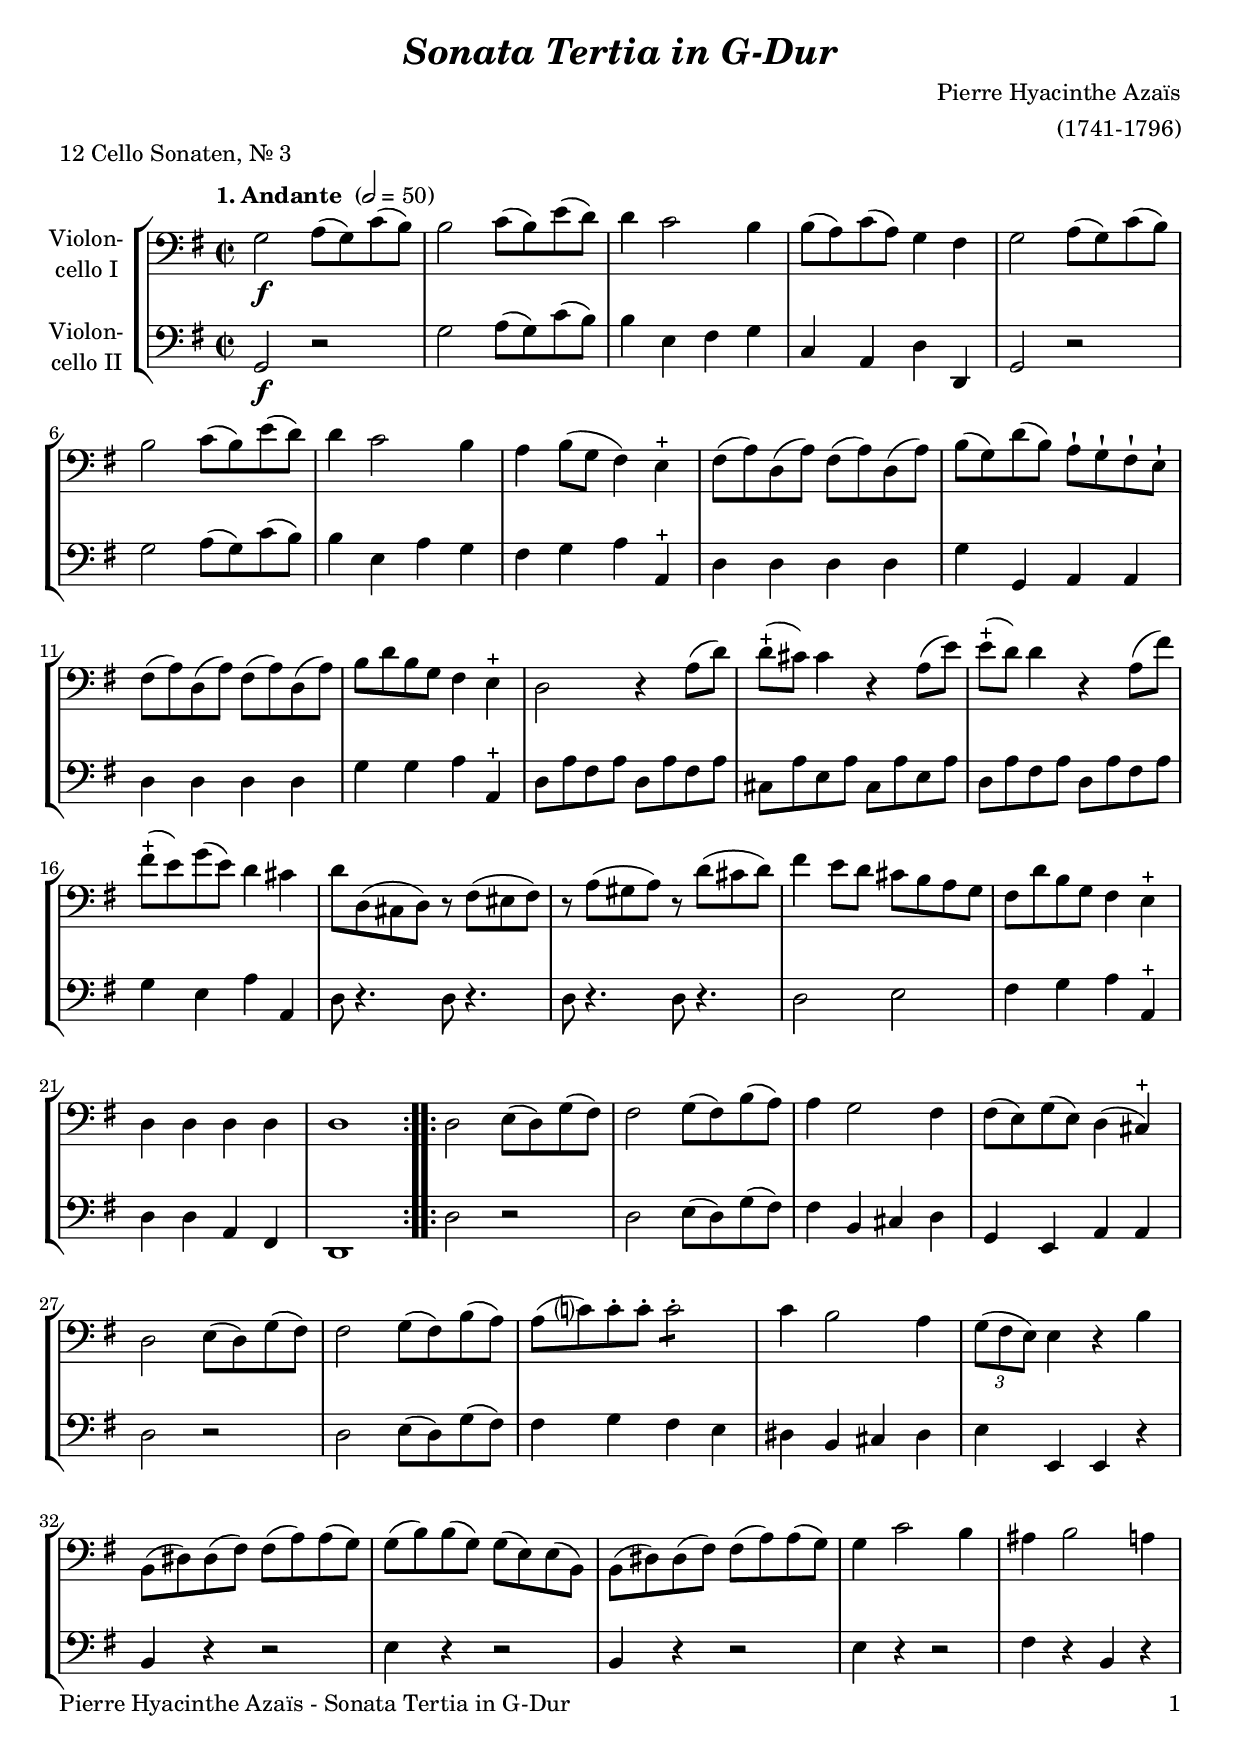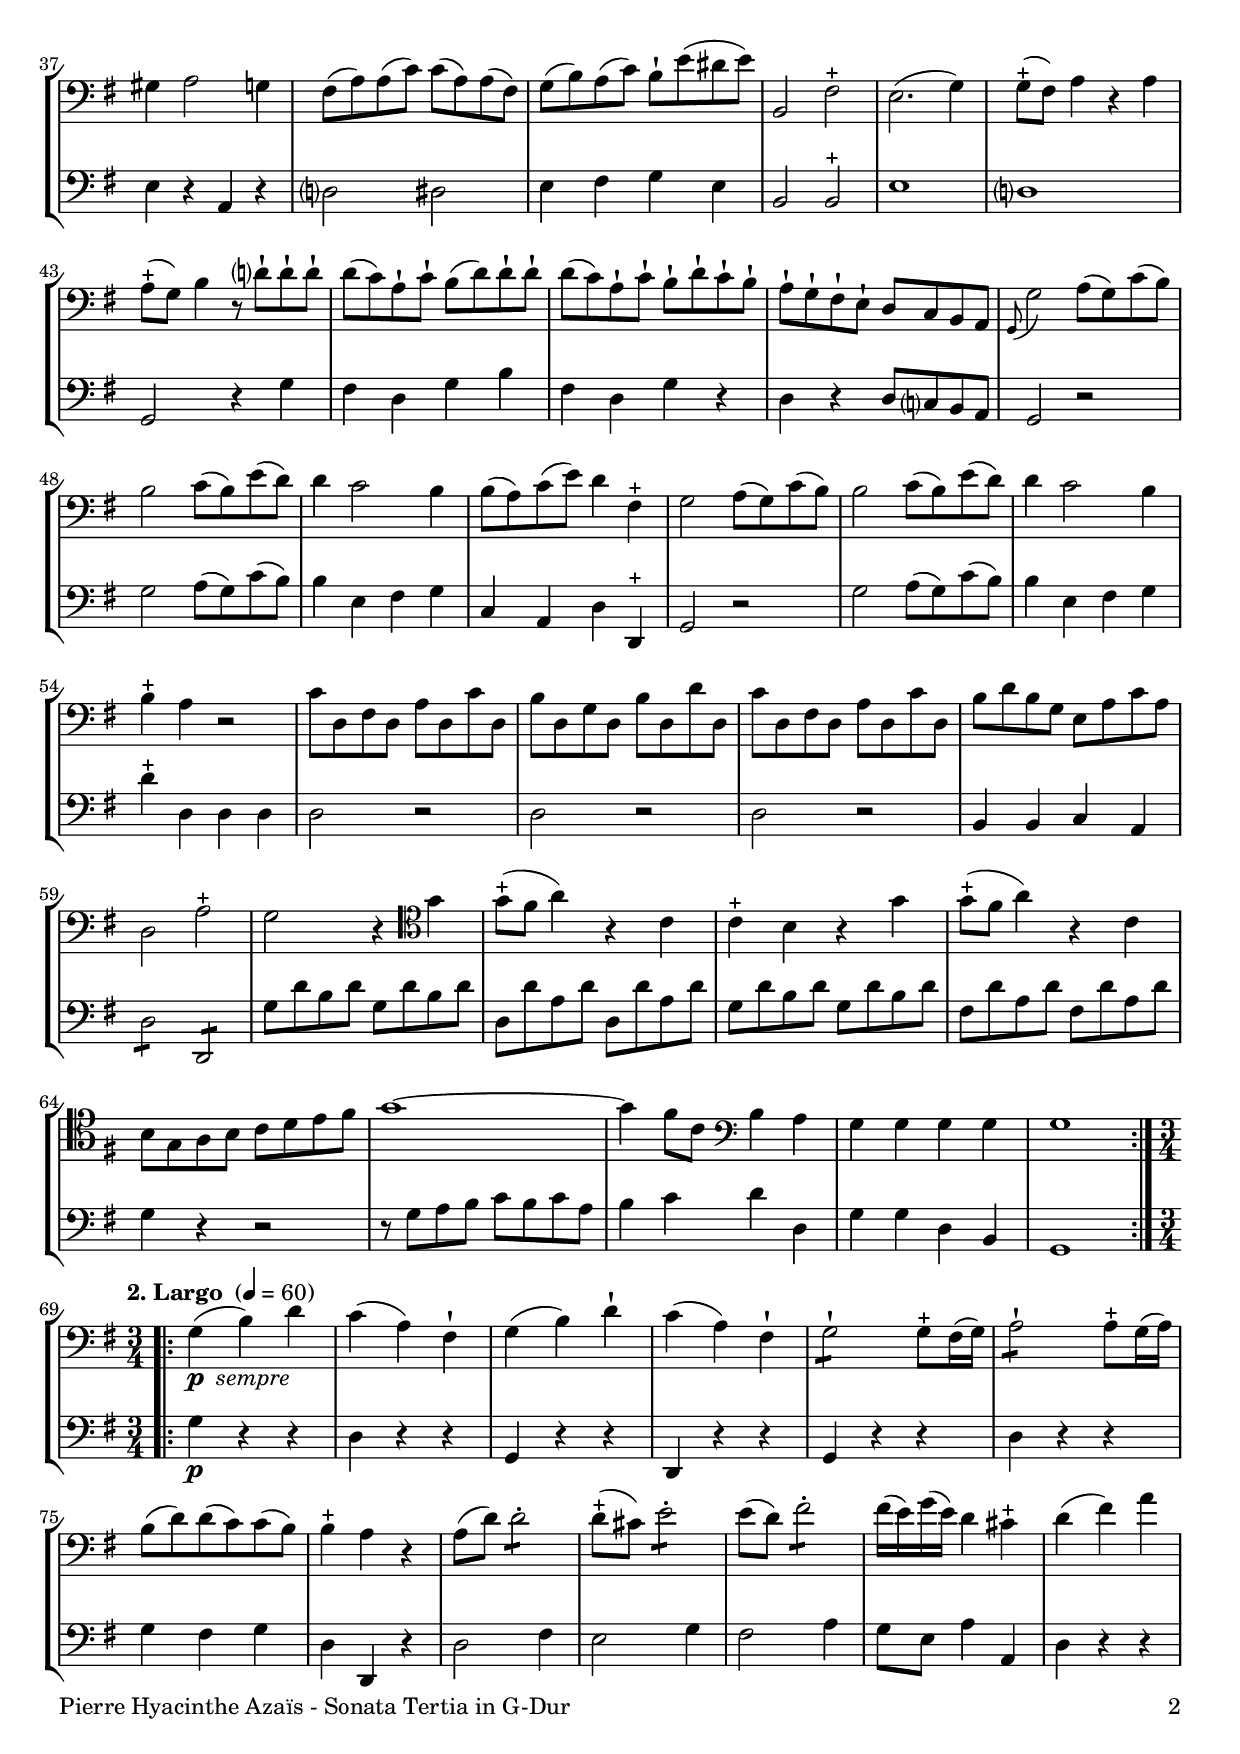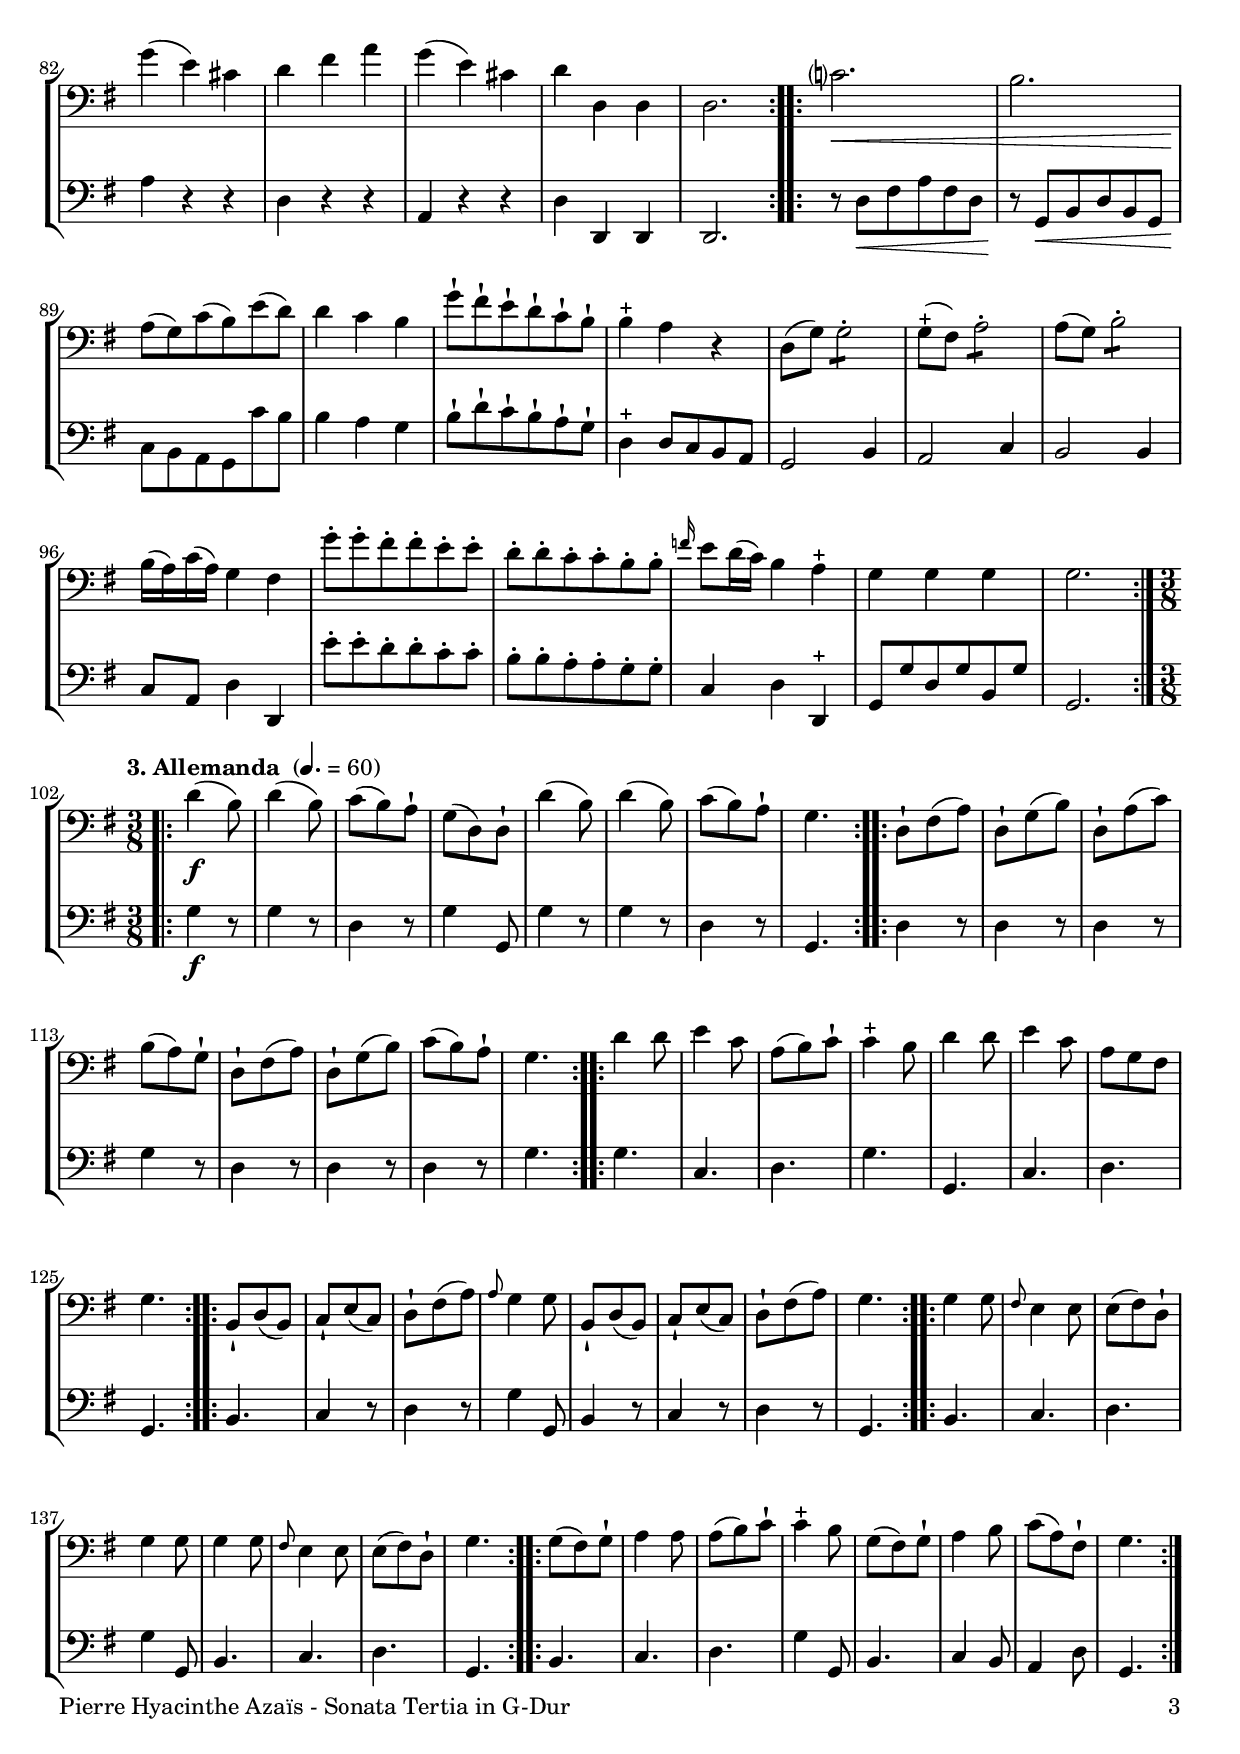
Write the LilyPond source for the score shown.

\version "2.22.0"
\include "deutsch.ly"

#(set-global-staff-size 20)

\header {
  title     = \markup \bold \italic "Sonata Tertia in G-Dur"
  composer  = "Pierre Hyacinthe Azaïs"
  arranger  = "(1741-1796)"
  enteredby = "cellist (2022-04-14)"
  piece     = "12 Cello Sonaten, Nr. 3"
}

voiceconsts = {
  \key g \major
  \time 2/2
  \clef "bass"
%  \numericTimeSignature
%  \compressEmptyMeasures
  % Set default beaming for all staves
%  \set Timing.beamExceptions = #'()
%  \set Timing.baseMoment     = #(ly:make-moment 1 4)
%  \set Timing.beatStructure  = #'(1 1 1)
}

micl = "clarinet"
mifl = "flute"
miob = "oboe"
mifh = "french horn"
misx = "tenor sax"
mist = "string ensemble 1"
mivl = "violin"
miba = "cello"

psmp = \markup { \dynamic p \italic " sempre" }
trio = \mark \markup \box \italic "Trio"

introa = {        \tempo "1. Andante "    2=50 }
introb = { \break \tempo "2. Largo "      4=60 \time 3/4 }
introc = { \break \tempo "3. Allemanda " 4.=60 \time 3/8 }

va = \relative c' {
  \voiceconsts

  \introa
  \repeat volta 2 {
    g2\f a8( g) c( h)
    h2 c8( h) e( d)
    d4 c2 h4
    h8( a) c( a) g4 fis
    g2 a8( g) c( h)
    h2 c8( h) e( d)
    d4 c2 h4
    a h8( g fis4) e-+
    fis8( a) d,( a') fis( a) d,( a')

    h( g) d'( h) a-! g-! fis-! e-!
    fis( a) d,( a') fis( a) d,( a')
    h d h g fis4 e-+
    d2 r4 a'8( d)
    d(-+ cis) cis4 r a8( e')
    e(-+ d) d4 r a8( fis')
    fis(-+ e) g( e) d4 cis
    d8 d,( cis d) r fis( eis fis)

    r a( gis a) r d( cis d)
    fis4 e8 d cis h a g
    fis d' h g fis4 e-+
    d d d d
    d1
  }
  \repeat volta 2 {
    d2 e8( d) g( fis)
    fis2 g8( fis) h( a)
    a4 g2 fis4
    fis8( e) g( e) d4( cis-+)
    d2 e8( d) g( fis)
    fis2 g8( fis) h( a)

    a( c?) c-. c-. \repeat tremolo 4 c-.
    c4 h2 a4
    \tuplet 3/2 4 { g8( fis e) } e4 r h'
    h,8( dis) dis( fis) fis( a) a( g)
    g( h) h( g) g( e) e( h)
    h( dis) dis( fis) fis( a) a( g)
    g4 c2 h4
    ais h2 a4
    gis a2 g4
    fis8( a) a( c) c( a) a( fis)

    g( h) a( c) h-! e( dis e)
    h,2 fis'-+
    e2.( g4)
    g8(-+ fis) a4 r a
    a8(-+ g) h4 r8 d?-! d-! d-!
    d( c) a-! c-! h( d) d-! d-!
    d( c) a-! c-! h-! d-! c-! h-!
    a-! g-! fis-! e-! d c h a
    \appoggiatura g g'2 a8( g) c( h)

    h2 c8( h) e( d)
    d4 c2 h4
    h8( a) c( e) d4 fis,-+
    g2 a8( g) c( h)
    h2 c8( h) e( d)
    d4 c2 h4
    h-+ a r2
    c8 d, fis d a' d, c' d,
    h' d, g d h' d, d' d,
    c' d, fis d a' d, c' d,
    h' d h g e a c a

    d,2 a'-+
    g r4 \clef "tenor" g'
    g8(-+ fis a4) r c,
    c-+ h r g'
    g8(-+ fis a4) r c,
    h8 g a h c d e fis
    g1~
    g4 fis8 c \clef "bass" h4 a
    g g g g
    g1
  }

  \introb
  \repeat volta 2 {
    g4(_\psmp h) d
    c( a) fis-!
    g( h) d-!
    c( a) fis-!
    \repeat tremolo 4 g8-! g-+ fis16( g)
    \repeat tremolo 4 a8-! a-+ g16( a)
    h8( d) d( c) c( h)
    h4-+ a r
    a8( d) \repeat tremolo 4 d-.
    d(-+ cis) \repeat tremolo 4 e-.
    
    e( d) \repeat tremolo 4 fis-.
    fis16( e) g( e) d4 cis-+
    d( fis) a
    g( e) cis
    d fis a
    g( e) cis
    d d, d
    d2.
  }
  \repeat volta 2 {
    c'?\<
    h
    a8(\! g) c( h) e( d)
    d4 c h
    g'8-! fis-! e-! d-! c-! h-!

    h4-+ a r
    d,8( g) \repeat tremolo 4 g-.
    g(-+ fis) \repeat tremolo 4 a-.
    a( g) \repeat tremolo 4 h-.
    h16( a) c( a) g4 fis
    g'8-. g-. fis-. fis-. e-. e-.
    d-. d-. c-. c-. h-. h-.
    \grace f'16 e8 d16( c) h4 a-+
    g g g
    g2.
  }

  \introc
  \repeat volta 2 {
    d'4(\f h8)
    d4( h8)
    c( h) a-!
    g( d) d-!
    d'4( h8)
    d4( h8)
    c( h) a-!
    g4.
  }
  \repeat volta 2 {
    d8-! fis( a)
    d,-! g( h)
    d,-! a'( c)
    h( a) g-!

    d-! fis( a)
    d,-! g( h)
    c( h) a-!
    g4.
  }
  \repeat volta 2 {
    d'4 d8
    e4 c8
    a( h) c-!
    c4-+ h8
    d4 d8
    e4 c8
    a g fis
    g4.
  }
  \repeat volta 2 {
    h,8-! d( h)

    c-! e( c)
    d-! fis( a)
    \grace a g4 g8
    h,-! d( h)
    c-! e( c)
    d-! fis( a)
    g4.
  }
  \repeat volta 2 {
    g4 g8
    \grace fis e4 e8
    e( fis) d-!
    g4 g8
    g4 g8

    \grace fis e4 e8
    e( fis) d-!
    g4.
  }
  \repeat volta 2 {
    g8( fis) g-!
    a4 a8
    a( h) c-!
    c4-+ h8
    g( fis) g-!
    a4 h8
    c( a) fis-!
    g4.
  }
}

vb = \relative c {
  \voiceconsts

  \introa
  \repeat volta 2 {
    g2\f r
    g' a8( g) c( h)
    h4 e, fis g
    c, a d d,
    g2 r
    g' a8( g) c( h)
    h4 e, a g
    fis g a a,-+
    d d d d

    g g, a a
    d d d d
    g g a a,-+
    d8 a' fis a d, a' fis a
    cis, a' e a cis, a' e a
    d, a' fis a d, a' fis a
    g4 e a a,
    d8 r4. d8 r4.

    d8 r4. d8 r4.
    d2 e
    fis4 g a a,-+
    d d a fis
    d1
  }
  \repeat volta 2 {
    d'2 r
    d e8( d) g( fis)
    fis4 h, cis d
    g, e a a
    d2 r
    d e8( d) g( fis)

    fis4 g fis e
    dis h cis dis
    e e, e r
    h' r r2
    e4 r r2
    h4 r r2
    e4 r r2
    fis4 r h, r
    e r a, r
    d?2 dis

    e4 fis g e
    h2 h-+
    e1
    d?
    g,2 r4 g'
    fis d g h
    fis d g r
    d r d8 c? h a
    g2 r

    g' a8( g) c( h)
    h4 e, fis g
    c, a d d,-+
    g2 r
    g' a8( g) c( h)
    h4 e, fis g
    d'-+ d, d d
    d2 r
    d r
    d r
    h4 h c a

    \repeat tremolo 4 d8 \repeat tremolo 4 d,
    g' d' h d g, d' h d
    d, d' a d d, d' a d
    g, d' h d g, d' h d
    fis, d' a d fis, d' a d
    g,4 r r2
    r8 g a h c h c a
    h4 c d d,
    g g d h
    g1
  }
    
  \introb
  \repeat volta 2 {
    g'4\p r r
    d r r
    g, r r
    d r r
    g r r
    d' r r
    g fis g
    d d, r
    d'2 fis4
    e2 g4

    fis2 a4
    g8 e a4 a,
    d r r
    a' r r
    d, r r
    a r r
    d d, d
    d2.
  }
  \repeat volta 2 {
    r8 d'\< fis a fis d
    r\! g,\< h d h g
    c\! h a g c' h
    h4 a g
    h8-! d-! c-! h-! a-! g-!

    d4-+ d8 c h a
    g2 h4
    a2 c4
    h2 h4
    c8 a d4 d,
    e''8-. e-. d-. d-. c-. c-.
    h-. h-. a-. a-. g-. g-.
    c,4 d d,-+
    g8 g' d g h, g'
    g,2.
  }

  \introc
  \repeat volta 2 {
    g'4\f r8
    g4 r8
    d4 r8
    g4 g,8g'4 r8
    g4 r8
    d4 r8
    g,4.
  }
  \repeat volta 2 {
    d'4 r8
    d4 r8
    d4 r8
    g4 r8

    d4 r8
    d4 r8
    d4 r8
    g4.
  }
  \repeat volta 2 {
    g
    c,
    d
    g
    g,
    c
    d
    g,
  }
  \repeat volta 2 {
    h

    c4 r8
    d4 r8
    g4 g,8
    h4 r8
    c4 r8
    d4 r8
    g,4.
  }
  \repeat volta 2 {
    h
    c
    d
    g4 g,8
    h4.

    c
    d
    g,
  }
  \repeat volta 2 {
    h
    c
    d
    g4 g,8
    h4.
    c4 h8
    a4 d8
    g,4.
  }
}


music = \new StaffGroup <<
      \new Staff {
	\set Staff.midiInstrument = \miba
	\set Staff.instrumentName = \markup \center-column { "Violon-" "cello I"}
	\transpose g g { \va }
      }

      \new Staff {
	\set Staff.midiInstrument = \miba
	\set Staff.instrumentName = \markup \center-column { "Violon-" "cello II" }
	\transpose g g { \vb }
      }
>>

\book {
   \paper {
    print-page-number = ##t
    print-first-page-number = ##t
    ragged-last-bottom = ##f
    oddHeaderMarkup = \markup \null
    evenHeaderMarkup = \markup \null
    oddFooterMarkup = \markup {
      \fill-line {
        \on-the-fly #print-page-number-check-first
        "Pierre Hyacinthe Azaïs - Sonata Tertia in G-Dur" \fromproperty #'page:page-number-string
      }
    }
    evenFooterMarkup = \oddFooterMarkup
  } \score {
    \music
    \layout {}
  }

  \score {
    \unfoldRepeats \music

    \midi {
      \context {
        \Score
      }
    }
  }
}